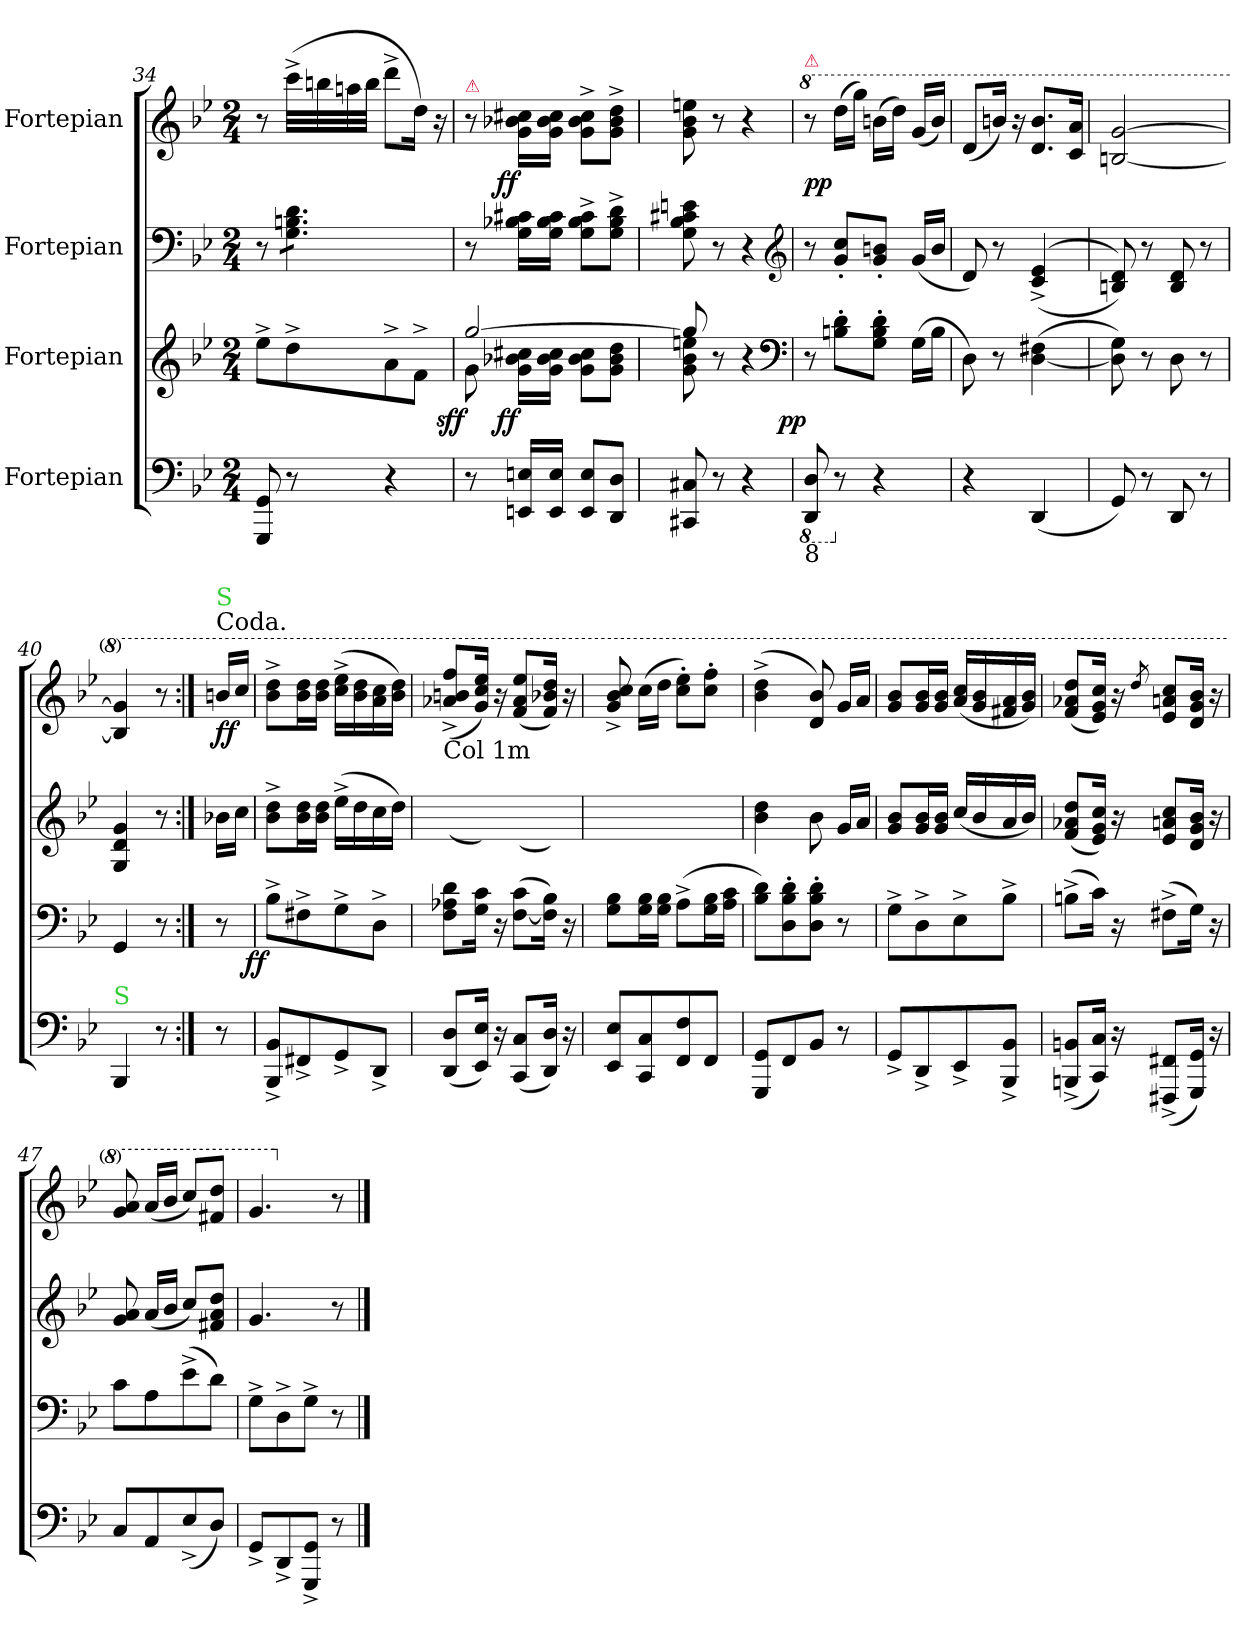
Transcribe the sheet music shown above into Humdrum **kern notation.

**kern	**kern	**dynam	**kern	**kern	**dynam
*part4	*part3	*part3	*part2	*part1	*part1
*staff4	*staff3	*staff3	*staff2	*staff1	*staff1
*I"Fortepian	*I"Fortepian	*	*I"Fortepian	*I"Fortepian	*
*clefF4	*clefG2	*	*clefF4	*clefG2	*
*k[b-e-]	*k[b-e-]	*	*k[b-e-]	*k[b-e-]	*
*M2/4	*M2/4	*	*M2/4	*M2/4	*
=34	=34	=34	=34	=34	=34
8GGG/ 8GG/	8ee-^\L	.	8r	8r	.
*	*	*	*tremolo	*	*
8r	8dd^\	.	8G\ 8Bn\ 8d\L	(32ccc^\LLL	.
.	.	.	.	32bbn\	.
.	.	.	.	32aan\	.
.	.	.	.	32bb\JJJ	.
4r	8a^\	.	8G\ 8Bn\ 8d\	8ddd^\L	.
.	8f^\J	.	8G\ 8Bn\ 8d\J	16dd\Jk)	.
*	*	*	*Xtremolo	*	*
.	.	.	.	16r	.
=35	=35	=35	=35	=35	=35
*	*^	*	*	*	*
!	!	!	!	!	!LO:TX:a:color=crimson:t=⚠	!
!	!	!	!LO:DY:rj	!	!	!
8r	[2gg/	8g\	sff	8r	8r	.
!	!	!	!LO:DY:rj	!	!	!LO:DY:rj
16EEn/ 16En/LL	.	16g\ 16b-X\ 16cc#X\LL	ff	16G\ 16B-X\ 16c#X\LL	16g\ 16b-X\ 16cc#X\LL	ff
16EE/ 16E/JJ	.	16g\ 16b-\ 16cc#\JJ	.	16G\ 16B-\ 16c#\JJ	16g\ 16b-\ 16cc#\JJ	.
8EE/ 8E/L	.	8g\ 8b-\ 8cc#\L	.	8G^\ 8B-^\ 8c#^\L	8g^\ 8b-^\ 8cc#^\L	.
8DD/ 8D/J	.	8g\ 8b-\ 8dd\J	.	8G^\ 8B-^\ 8d^\J	8g^\ 8b-^\ 8dd^\J	.
=36	=36	=36	=36	=36	=36	=36
8CC#X/ 8C#X/	8gg/]	8g\ 8b-\ 8een\	.	8G\ 8B-\ 8c#X\ 8en\	8g\ 8b-\ 8een\	.
8r	8r	8ryy	.	8r	8r	.
4r	4r	4ryy	.	4r	4r	.
*	*v	*v	*	*	*	*
*	*clefF4	*	*clefG2	*	*
=37	=37	=37	=37	=37	=37
*8ba	*	*	*	*	*
*	*	*	*	*8va	*
*	*^	*	*	*	*
!	!	!	!	!	!LO:TX:a:color=crimson:t=⚠	!
!LO:TX:b:t=8	!	!	!	!	!	!
!	!	!	!LO:DY:rj	!	!	!
*	*v	*v	*	*	*	*
8DDD/ 8DD/	8r	pp	8r	8r	pp
*X8ba	*	*	*	*	*
8r	8Bn'\ 8d'\L	.	8g'/ 8cc'/L	(16ddd\LL	.
.	.	.	.	16ggg\JJ)	.
4r	8G'\ 8B'\ 8d'\J	.	8g'/ 8bn'/J	(16bbn\LL	.
.	.	.	.	16ddd\JJ)	.
.	(16G\LL	.	(16g/LL	(16gg/LL	.
.	16B\JJ	.	16b/JJ	16bb/JJ)	.
=38	=38	=38	=38	=38	=38
4r	8D\)	.	8d/)	(8dd/L	.
.	8r	.	8r	16bbn/Jk)	.
.	.	.	.	16r	.
(4DD/	([4D\ 4F#X\	.	(<(>4c^/ 4e-^/	8.dd/ 8.bb/L	.
.	.	.	.	16cc/ 16aa/Jk	.
=39	=39	=39	=39	=39	=39
8GG/)	8D]\ 8G\)	.	8Bn/ 8d/))	[2bn/ [2gg/	.
8r	8r	.	8r	.	.
8DD/	8D\	.	8B/ 8d/	.	.
8r	8r	.	8r	.	.
=40	=40	=40	=40	=40	=40
!LO:TX:a:color=limegreen:t=S	!	!	!	!	!
4BBB-/	4GG/	.	4G/ 4d/ 4g/	4b]/ 4gg]/	.
8r	8r	.	8r	8r	.
=:|!	=:|!	=:|!	=:|!	=:|!	=:|!
!	!	!	!	!LO:TX:a:t=Coda.	!
!	!	!	!	!LO:TX:a:color=limegreen:t=S	!
8r	8r	.	16b-X\LL	16bbn/LL	ff
.	.	.	16cc\JJ	16ccc/JJ	.
=41	=41	=41	=41	=41	=41
!	!	!LO:DY:rj	!	!	!
8BBB-^/ 8BB-^/L	8B-^\L	ff	8b-^\ 8dd^\L	8bb-^\ 8ddd^\L	.
8FF#X^/	8F#X^\	.	16b-\ 16dd\L	16bb-\ 16ddd\L	.
.	.	.	16b-\ 16dd\JJ	16bb-\ 16ddd\JJ	.
8GG^/	8G^\	.	(16ee-^\LL	(16ccc^\ 16eee-^\LL	.
.	.	.	16dd\	16bb-\ 16ddd\	.
8DD^/J	8D^\J	.	16cc\	16aa\ 16ccc\	.
.	.	.	16dd\JJ)	16bb-\ 16ddd\JJ)	.
=42	=42	=42	=42	=42	=42
!	!	!	!LO:TX:a:t=Col 1m	!	!
(8DD/ 8D/L	8F\ 8A-X\ 8d\L	.	(8a-Xyy^/ 8bnyy^/ 8ffyy^/L	(8aa-X^/ 8bbn^/ 8fff^/L	.
16EE-/ 16E-/Jk)	16G\ 16c\Jk	.	16gyy/ 16ccyy/ 16ee-yy/Jk)	16gg/ 16ccc/ 16eee-/Jk)	.
16r	16r	.	16ryy	16r	.
(8CC/ 8C/L	(>[8F\ 8c\L	.	(8fyy/ 8a-yy/ 8ee-yy/L	(8ff/ 8aa-/ 8eee-/L	.
16DD/ 16D/Jk)	16F]\ 16B-\Jk)	.	16fyy/ 16b-Xyy/ 16ddyy/Jk)	16ff/ 16bb-X/ 16ddd/Jk)	.
16r	16r	.	16ryy	16r	.
=43	=43	=43	=43	=43	=43
8EE-/ 8E-/L	8G\ 8B-\L	.	8gyy^/ 8b-yy^/ 8ccyy^/	8gg^/ 8bb-^/ 8ccc^/	.
8CC/ 8C/	16G\ 16B-\L	.	(16cc\LLyy	(16ccc\LL	.
.	16G\ 16B-\JJ	.	16dd\JJyy	16ddd\JJ	.
8FF/ 8F/	(8A^\L	.	8ccyy'\ 8ee-yy'\L)	8ccc'\ 8eee-'\L)	.
8FF/J	16G\ 16B-\L	.	8ccyy'\ 8ffyy'\J	8ccc'\ 8fff'\J	.
.	16A\ 16c\JJ	.	.	.	.
=44	=44	=44	=44	=44	=44
8GGG/ 8GG/L	8B-\ 8d\L)	.	4b-\ 4dd\	(4bb-^\ 4ddd^\	.
8FF/	8D'\ 8B-'\ 8d'\	.	.	.	.
8BB-/J	8D'\ 8B-'\ 8d'\J	.	8b-\	8dd/ 8bb-/)	.
8r	8r	.	16g/LL	16gg/LL	.
.	.	.	16a/JJ	16aa/JJ	.
=45	=45	=45	=45	=45	=45
8GG^/L	8G^\L	.	8g/ 8b-/L	8gg/ 8bb-/L	.
8DD^/	8D^\	.	16g/ 16b-/L	16gg/ 16bb-/L	.
.	.	.	16g/ 16b-/JJ	16gg/ 16bb-/JJ	.
8EE-^/	8E-^\	.	(16cc/LL	(16aa/ 16ccc/LL	.
.	.	.	16b-/	16gg/ 16bb-/	.
8BBB-^/ 8BB-^/J	8B-^\J	.	16a/	16ff#X/ 16aa/	.
.	.	.	16b-/JJ)	16gg/ 16bb-/JJ)	.
=46	=46	=46	=46	=46	=46
(8BBBn^>/ 8BBn^>/L	(8Bn^\L	.	(8f/ 8a-X/ 8dd/L	(8ff/ 8aa-X/ 8ddd/L	.
16CC/ 16C/Jk)	16c\Jk)	.	16e-/ 16g/ 16cc/Jk)	16ee-/ 16gg/ 16ccc/Jk)	.
16r	16r	.	16r	16r	.
.	.	.	.	8qddd/	.
(8FFF#X^>/ 8FF#X^>/L	(8F#X^\L	.	8e-/ 8an/ 8cc/L	8ee-/ 8aan/ 8ccc/L	.
16GGG/ 16GG/Jk)	16G\Jk)	.	16d/ 16g/ 16b-/Jk	16dd/ 16gg/ 16bb-/Jk	.
16r	16r	.	16r	16r	.
=47	=47	=47	=47	=47	=47
8C/L	8c\L	.	8g/ 8a/	8gg/ 8aa/	.
8AA/	8A\	.	(16a/LL	(16aa/LL	.
.	.	.	16b-/JJ	16bb-/JJ	.
(8E-^/	(8e-^\	.	8cc/L)	8ccc/L)	.
8D/J)	8d\J)	.	8f#X/ 8a/ 8dd/J	8ff#X/ 8ddd/J	.
=48	=48	=48	=48	=48	=48
8GG^/L	8G^\L	.	4.g/	4.gg/	.
8DD^/	8D^\	.	.	.	.
8GGG^/ 8GG^/J	8G^\J	.	.	.	.
*	*	*	*	*X8va	*
8r	8r	.	8r	8r	.
==	==	==	==	==	==
*-	*-	*-	*-	*-	*-
